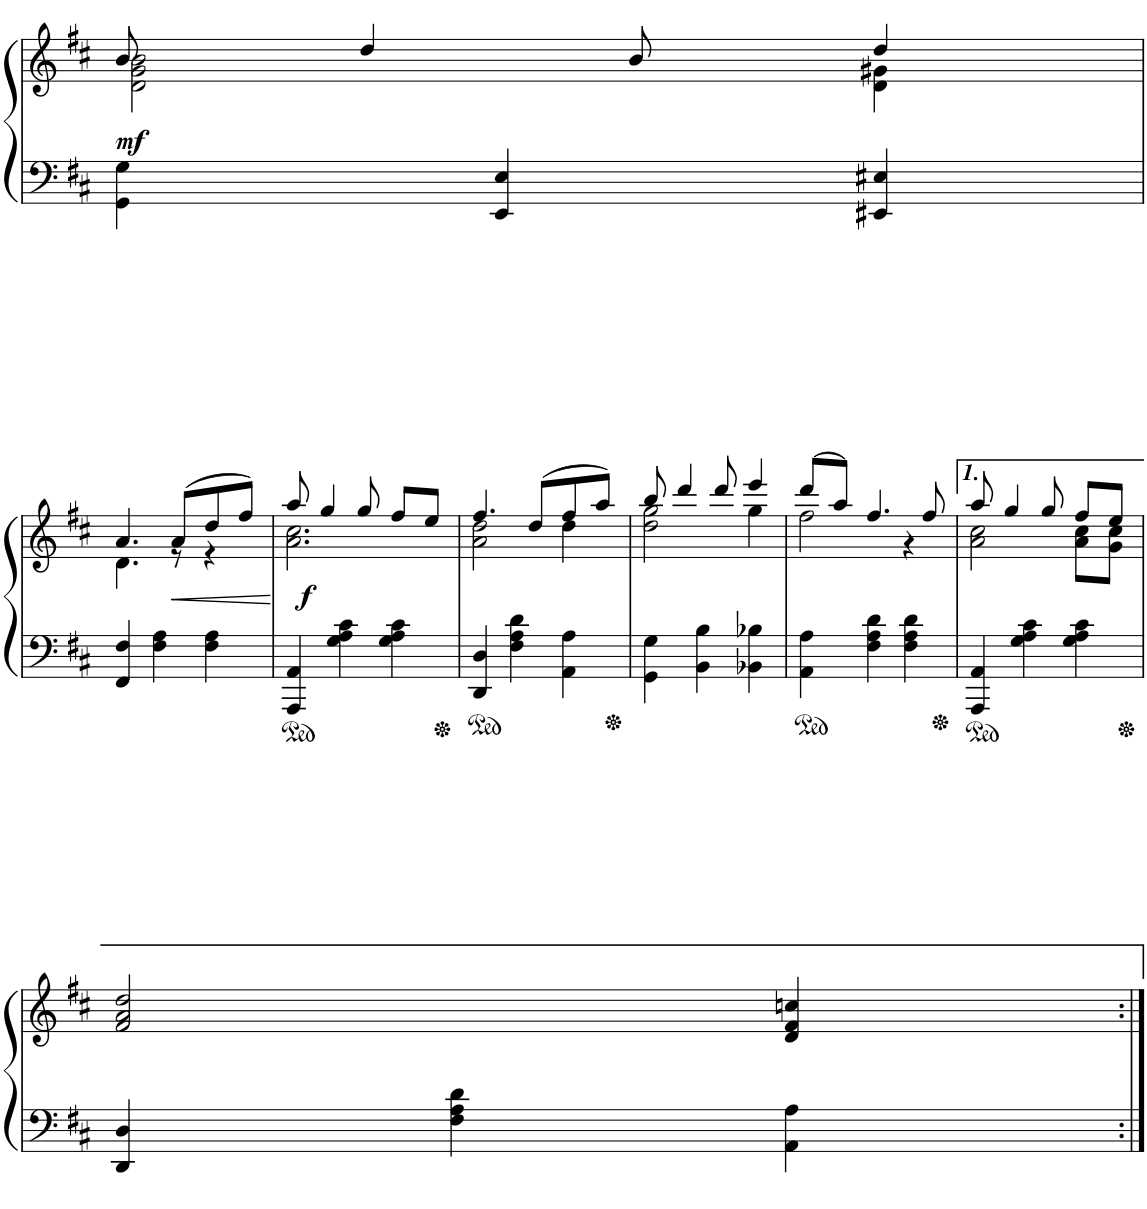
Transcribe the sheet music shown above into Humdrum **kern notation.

**kern	**kern	**dynam
*part1	*part1	*part1
*staff2	*staff1	*staff1/2
*I"Piano	*	*
*I'Pno.	*	*
!!LO:PB:g=z
*clefF4	*clefG2	*
*k[f#c#]	*k[f#c#]	*
*b:	*b:	*
*M3/4	*M3/4	*
=127	=127	=127
*	*^	*
!	!	!	!LO:DY:b
4GG\ 4G\	8b/	2d\ 2g\ 2b\	mf
.	4dd/	.	.
4EE/ 4E/	.	.	.
.	8b/	.	.
4EE#X/ 4E#X/	4dd/	4d\ 4g#X\	.
!!LO:LB:g=z	!!
=128	=128	=128	=128
4FF#/ 4F#/	4.a/	4.d\	.
4F#\ 4A\	.	.	.
!	!	!	!LO:HP:b
.	(8a/L	8r	<
4F#\ 4A\	8dd/	4r	.
.	8ff#/J)	.	.
*	*v	*v	*
.	.	[
=129	=129	=129
*	*^	*
!	!	!	!LO:DY:b
4AAA/ 4AA/	8aa/	2.a\ 2.cc#\	f
.	4gg/	.	.
4G\ 4A\ 4c#\	.	.	.
.	8gg/	.	.
4G\ 4A\ 4c#\	8ff#/L	.	.
.	8ee/J	.	.
=130	=130	=130	=130
4DD/ 4D/	4.ff#/	2a\ 2dd\	.
4F#\ 4A\ 4d\	.	.	.
.	(8dd/L	.	.
4AA\ 4A\	8ff#/	4dd\	.
.	8aa/J)	.	.
=131	=131	=131	=131
4GG\ 4G\	8bb/	2dd\ 2gg\	.
.	4ddd/	.	.
4BB\ 4B\	.	.	.
.	8ddd/	.	.
4BB-X\ 4B-X\	4eee/	4gg\	.
=132	=132	=132	=132
4AA\ 4A\	(8ddd/L	2ff#\	.
.	8aa/J)	.	.
4F#\ 4A\ 4d\	4.ff#/	.	.
4F#\ 4A\ 4d\	.	4r	.
.	8ff#/	.	.
=133	=133	=133	=133
4AAA/ 4AA/	8aa/	2a\ 2cc#\	.
.	4gg/	.	.
4G\ 4A\ 4c#\	.	.	.
.	8gg/	.	.
4G\ 4A\ 4c#\	8ff#/L	8a\ 8cc#\L	.
.	8ee/J	8g\ 8cc#\J	.
*	*v	*v	*
!!LO:LB:g=z
=134	=134	=134
4DD/ 4D/	2f#/ 2a/ 2dd/	.
4F#\ 4A\ 4d\	.	.
4AA\ 4A\	4d/ 4f#/ 4ccn/	.
=:|!	=:|!	=:|!
*-	*-	*-
